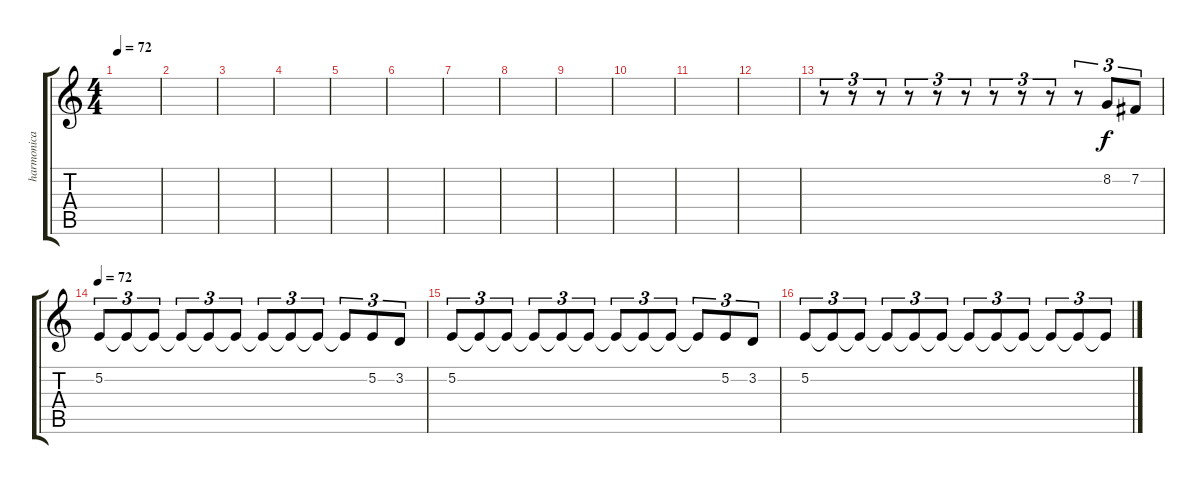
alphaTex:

\track ("harmonica" "harmonica") {instrument harmonica}
\staff {score tabs}
\tuning (E4 B3 G3 D3 A2 E2) {hide}
\ts (4 4)
\tempo 72
\clef g2
\ks c
|
|
|
|
|
|
|
|
|
|
|
|
r.8{tu (3 2)} r.8{tu (3 2)} r.8{tu (3 2)} r.8{tu (3 2)} r.8{tu (3 2)} r.8{tu (3 2)} r.8{tu (3 2)} r.8{tu (3 2)} r.8{tu (3 2)} r.8{tu (3 2)} 8.2.8{tu (3 2)} 7.2.8{tu (3 2)} |
\tempo 72
5.2.8{tu (3 2)} 5.2{t}.8{tu (3 2)} 5.2{t}.8{tu (3 2)} 5.2{t}.8{tu (3 2)} 5.2{t}.8{tu (3 2)} 5.2{t}.8{tu (3 2)} 5.2{t}.8{tu (3 2)} 5.2{t}.8{tu (3 2)} 5.2{t}.8{tu (3 2)} 5.2{t}.8{tu (3 2)} 5.2.8{tu (3 2)} 3.2.8{tu (3 2)} |
5.2.8{tu (3 2)} 5.2{t}.8{tu (3 2)} 5.2{t}.8{tu (3 2)} 5.2{t}.8{tu (3 2)} 5.2{t}.8{tu (3 2)} 5.2{t}.8{tu (3 2)} 5.2{t}.8{tu (3 2)} 5.2{t}.8{tu (3 2)} 5.2{t}.8{tu (3 2)} 5.2{t}.8{tu (3 2)} 5.2.8{tu (3 2)} 3.2.8{tu (3 2)} |
5.2.8{tu (3 2)} 5.2{t}.8{tu (3 2)} 5.2{t}.8{tu (3 2)} 5.2{t}.8{tu (3 2)} 5.2{t}.8{tu (3 2)} 5.2{t}.8{tu (3 2)} 5.2{t}.8{tu (3 2)} 5.2{t}.8{tu (3 2)} 5.2{t}.8{tu (3 2)} 5.2{t}.8{tu (3 2)} 5.2{t}.8{tu (3 2)} 5.2{t}.8{tu (3 2)}
